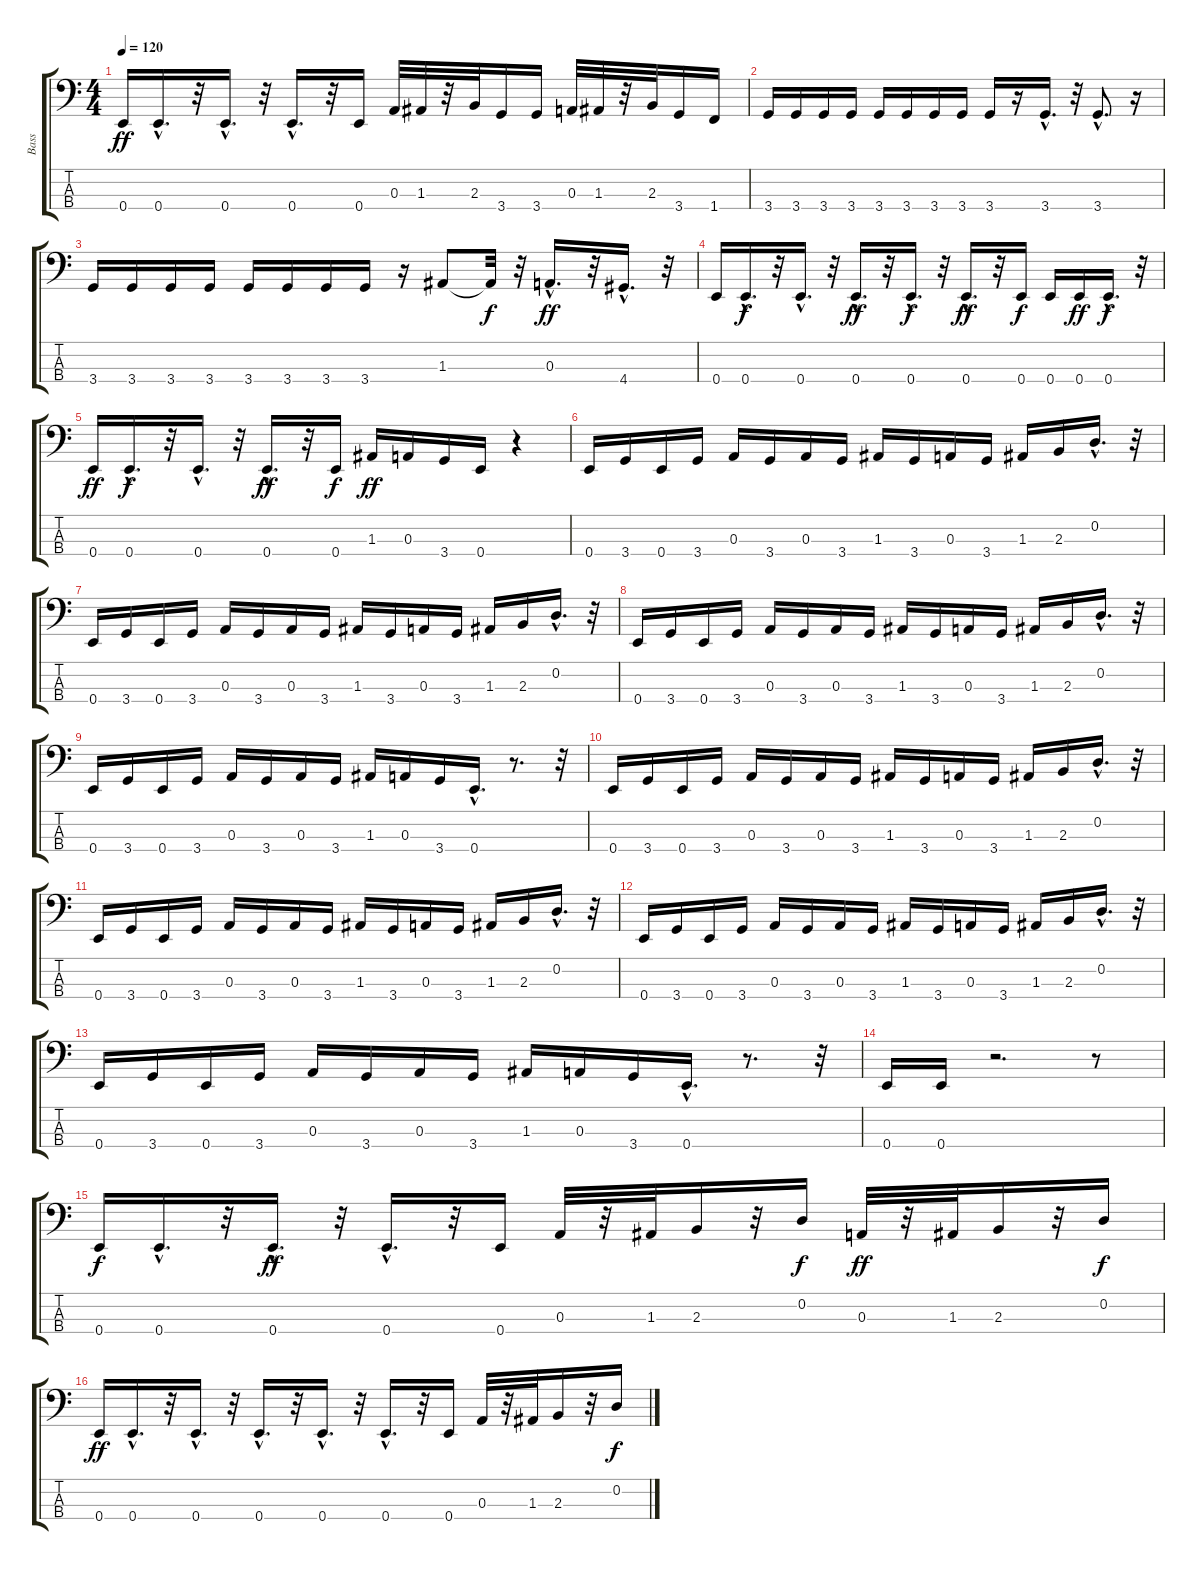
\track ("Bass" "Bass") {instrument electricbassfinger}
\staff {score tabs}
\tuning (G2 D2 A1 E1) {hide}
\ts (4 4)
\tempo 120
\clef f4
\ks c
0.4.16{dy ff} 0.4{hac}.16{d} r.32 0.4{hac}.16{d} r.32 0.4{hac}.16{d} r.32 0.4.16 0.3.32 1.3.32 r.32 2.3.32 3.4.16 3.4.16 0.3.32 1.3.32 r.32 2.3.32 3.4.16 1.4.16 |
3.4.16 3.4.16 3.4.16 3.4.16 3.4.16 3.4.16 3.4.16 3.4.16 3.4.16 r.16 3.4{hac}.16{d} r.32 3.4{hac}.8{d} r.16 |
3.4.16 3.4.16 3.4.16 3.4.16 3.4.16 3.4.16 3.4.16 3.4.16 r.16 1.3.8 1.3{t}.32{dy f} r.32 0.3{hac}.16{d dy ff} r.32 4.4{hac}.16{d} r.32 |
0.4.16 0.4{hac}.16{d dy f} r.32 0.4{hac}.16{d} r.32 0.4{hac}.16{d dy ff} r.32 0.4{hac}.16{d dy f} r.32 0.4{hac}.16{d dy ff} r.32 0.4.16{dy f} 0.4.16 0.4.16{dy ff} 0.4{hac}.16{d dy f} r.32 |
0.4.16{dy ff} 0.4{hac}.16{d dy f} r.32 0.4{hac}.16{d} r.32 0.4{hac}.16{d dy ff} r.32 0.4.16{dy f} 1.3.16{dy ff} 0.3.16 3.4.16 0.4.16 r.4 |
0.4.16 3.4.16 0.4.16 3.4.16 0.3.16 3.4.16 0.3.16 3.4.16 1.3.16 3.4.16 0.3.16 3.4.16 1.3.16 2.3.16 0.2{hac}.16{d} r.32 |
0.4.16 3.4.16 0.4.16 3.4.16 0.3.16 3.4.16 0.3.16 3.4.16 1.3.16 3.4.16 0.3.16 3.4.16 1.3.16 2.3.16 0.2{hac}.16{d} r.32 |
0.4.16 3.4.16 0.4.16 3.4.16 0.3.16 3.4.16 0.3.16 3.4.16 1.3.16 3.4.16 0.3.16 3.4.16 1.3.16 2.3.16 0.2{hac}.16{d} r.32 |
0.4.16 3.4.16 0.4.16 3.4.16 0.3.16 3.4.16 0.3.16 3.4.16 1.3.16 0.3.16 3.4.16 0.4{hac}.16{d} r.8{d} r.32 |
0.4.16 3.4.16 0.4.16 3.4.16 0.3.16 3.4.16 0.3.16 3.4.16 1.3.16 3.4.16 0.3.16 3.4.16 1.3.16 2.3.16 0.2{hac}.16{d} r.32 |
0.4.16 3.4.16 0.4.16 3.4.16 0.3.16 3.4.16 0.3.16 3.4.16 1.3.16 3.4.16 0.3.16 3.4.16 1.3.16 2.3.16 0.2{hac}.16{d} r.32 |
0.4.16 3.4.16 0.4.16 3.4.16 0.3.16 3.4.16 0.3.16 3.4.16 1.3.16 3.4.16 0.3.16 3.4.16 1.3.16 2.3.16 0.2{hac}.16{d} r.32 |
0.4.16 3.4.16 0.4.16 3.4.16 0.3.16 3.4.16 0.3.16 3.4.16 1.3.16 0.3.16 3.4.16 0.4{hac}.16{d} r.8{d} r.32 |
0.4.16 0.4.16 r.2{d} r.8 |
0.4.16{dy f} 0.4{hac}.16{d} r.32 0.4{hac}.16{d dy ff} r.32 0.4{hac}.16{d} r.32 0.4.16 0.3.32 r.32 1.3.32 2.3.16 r.32 0.2.16{dy f} 0.3.32{dy ff} r.32 1.3.32 2.3.16 r.32 0.2.16{dy f} |
0.4.16{dy ff} 0.4{hac}.16{d} r.32 0.4{hac}.16{d} r.32 0.4{hac}.16{d} r.32 0.4{hac}.16{d} r.32 0.4{hac}.16{d} r.32 0.4.16 0.3.32 r.32 1.3.32 2.3.16 r.32 0.2.16{dy f}
